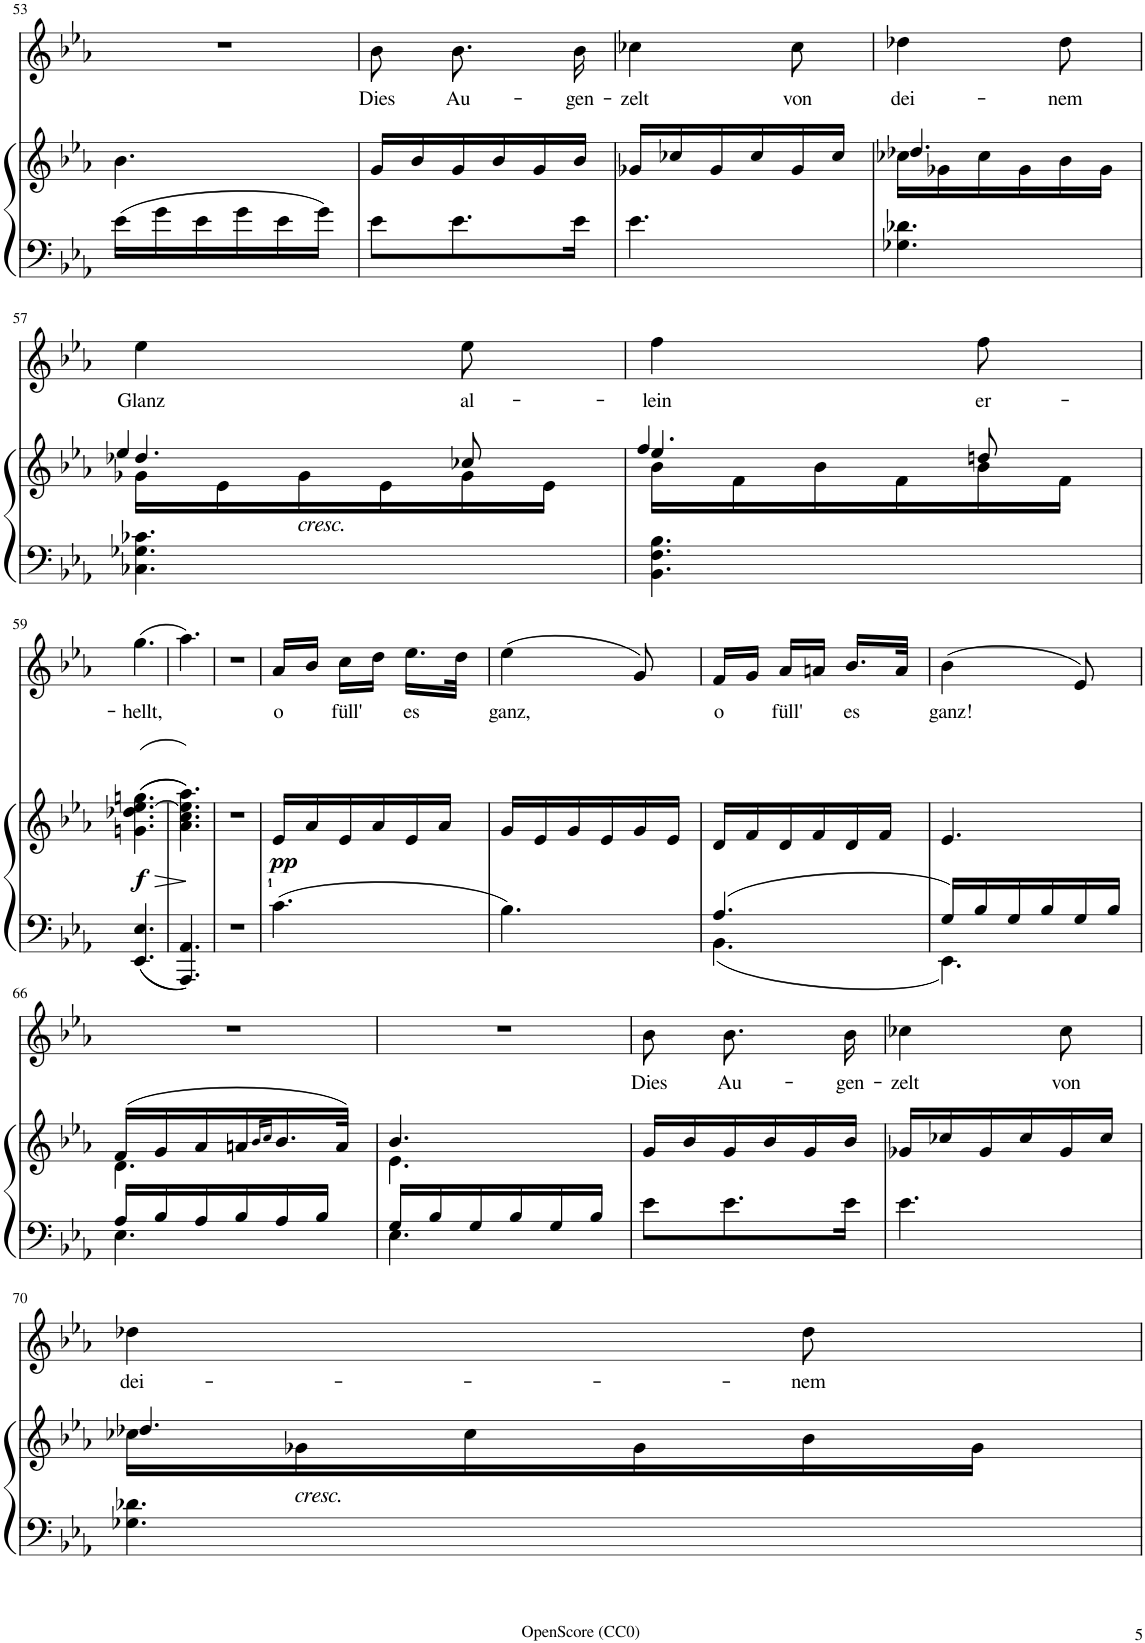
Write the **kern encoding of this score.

**kern	**kern	**dynam	**kern	**text
*part2	*part2	*part2	*part1	*part1
*staff3	*staff2	*staff2/3	*staff1	*staff1
*I"Piano	*	*	*I"Voice	*
*I'Pno	*	*	*	*
!!LO:PB:g=z
*clefF4	*clefG2	*	*clefG2	*
*k[b-e-a-]	*k[b-e-a-]	*	*k[b-e-a-]	*
*M3/8	*M3/8	*	*M3/8	*
=53	=53	=53	=53	=53
16e-\LL	4.b-\	.	4.r	.
16g\	.	.	.	.
16e-\	.	.	.	.
16g\	.	.	.	.
16e-\	.	.	.	.
16g\JJ	.	.	.	.
=54	=54	=54	=54	=54
!	!	!	!	!LO:LY:b
8e-\L	16g/LL	.	8b-\	Dies
.	16b-/	.	.	.
!	!	!	!	!LO:LY:b
8.e-\	16g/	.	8.b-\	Au-
.	16b-/	.	.	.
.	16g/	.	.	.
!	!	!	!	!LO:LY:b
16e-\Jk	16b-/JJ	.	16b-\	-gen-
=55	=55	=55	=55	=55
!	!	!	!	!LO:LY:b
4.e-\	16g-X/LL	.	4cc-X\	-zelt
.	16cc-X/	.	.	.
.	16g-/	.	.	.
.	16cc-/	.	.	.
!	!	!	!	!LO:LY:b
.	16g-/	.	8cc-\	von
.	16cc-/JJ	.	.	.
=56	=56	=56	=56	=56
*	*^	*	*	*
!	!	!	!	!	!LO:LY:b
4.G-X\ 4.d-X\	4.dd-X/	16cc-X\LL	.	4dd-X\	dei-
.	.	16g-X\	.	.	.
.	.	16cc-\	.	.	.
.	.	16g-\	.	.	.
!	!	!	!	!	!LO:LY:b
.	.	16b-\	.	8dd-\	-nem
.	.	16g-\JJ	.	.	.
!!LO:LB:g=z
=57	=57	=57	=57	=57	=57
*	*	*^	*	*	*
!	!	!	!	!	!	!LO:LY:b
4.C-X\ 4.G-X\ 4.c-X\	4.ee-/	16g-X\LL	4dd-X/	.	4ee-\	Glanz
.	.	16e-\	.	.	.	.
!	!	!LO:TX:b:i:t=cresc.	!	!	!	!
.	.	16g-\	.	.	.	.
.	.	16e-\	.	.	.	.
!	!	!	!	!	!	!LO:LY:b
.	.	16g-\	8cc-X/	.	8ee-\	al-
.	.	16e-\JJ	.	.	.	.
=58	=58	=58	=58	=58	=58	=58
!	!	!	!	!	!	!LO:LY:b
4.BB-\ 4.F\ 4.B-\	4.ff/	16b-\LL	4ee-/	.	4ff\	-lein
.	.	16f\	.	.	.	.
.	.	16b-\	.	.	.	.
.	.	16f\	.	.	.	.
!	!	!	!	!	!	!LO:LY:b
.	.	16b-\	8ddn/	.	8ff\	er-
.	.	16f\JJ	.	.	.	.
*	*	*v	*v	*	*	*
!!LO:LB:g=z
=59	=59	=59	=59	=59	=59
!	!	!	!LO:HP:b	!	!LO:LY:b
!	!	!	!LO:DY:n=1:b	!	!
*	*v	*v	*	*	*
4.EE-/ 4.E-/	(((4.gn\ 4.dd-X\ [4.ee-\ 4.ggn\	> f	(4.gg\	-hellt,
=60	=60	=60	=60	=60
4.AAA-/ 4.AA-/	4.a-\ 4.cc\ 4.ee-\] 4.aa-\)))	.	4.aa-\)	.
.	.	]	.	.
=61	=61	=61	=61	=61
4.r	4.r	.	4.r	.
=62	=62	=62	=62	=62
!	!	!LO:DY:b	!	!LO:LY:b
4.c\	16e-/LL	pp	16a-/LL	o
.	16a-/	.	16b-/JJ	.
!	!	!	!	!LO:LY:b
.	16e-/	.	16cc\LL	füll'
.	16a-/	.	16dd\JJ	.
!	!	!	!	!LO:LY:b
.	16e-/	.	16.ee-\LL	es
.	16a-/JJ	.	.	.
.	.	.	32dd\JJk	.
=63	=63	=63	=63	=63
!	!	!	!	!LO:LY:b
4.B-\	16g/LL	.	(4ee-\	ganz,
.	16e-/	.	.	.
.	16g/	.	.	.
.	16e-/	.	.	.
.	16g/	.	8g/)	.
.	16e-/JJ	.	.	.
=64	=64	=64	=64	=64
*^	*	*	*	*
!	!	!	!	!	!LO:LY:b
4.A-/	4.BB-\	16d/LL	.	16f/LL	o
.	.	16f/	.	16g/JJ	.
!	!	!	!	!	!LO:LY:b
.	.	16d/	.	16a-/LL	füll'
.	.	16f/	.	16an/JJ	.
!	!	!	!	!	!LO:LY:b
.	.	16d/	.	16.b-/LL	es
.	.	16f/JJ	.	.	.
.	.	.	.	32a/JJk	.
=65	=65	=65	=65	=65	=65
!	!	!	!	!	!LO:LY:b
16G/LL	4.EE-\	4.e-/	.	(4b-\	ganz!
16B-/	.	.	.	.	.
16G/	.	.	.	.	.
16B-/	.	.	.	.	.
16G/	.	.	.	8e-/)	.
16B-/JJ	.	.	.	.	.
!!LO:LB:g=z
=66	=66	=66	=66	=66	=66
*	*	*^	*	*	*
16A-/LL	4.E-\	(16f/LL	4.d\	.	4.r	.
16B-/	.	16g/	.	.	.	.
16A-/	.	16a-/	.	.	.	.
16B-/	.	16an/	.	.	.	.
.	.	16qb-/LL	.	.	.	.
.	.	16qcc/JJ	.	.	.	.
16A-/	.	16.b-/	.	.	.	.
16B-/JJ	.	.	.	.	.	.
.	.	32a/JJk)	.	.	.	.
=67	=67	=67	=67	=67	=67	=67
16G/LL	4.E-\	4.b-/	4.e-\	.	4.r	.
16B-/	.	.	.	.	.	.
16G/	.	.	.	.	.	.
16B-/	.	.	.	.	.	.
16G/	.	.	.	.	.	.
16B-/JJ	.	.	.	.	.	.
*v	*v	*	*	*	*	*
*	*v	*v	*	*	*
=68	=68	=68	=68	=68
!	!	!	!	!LO:LY:b
8e-\L	16g/LL	.	8b-\	Dies
.	16b-/	.	.	.
!	!	!	!	!LO:LY:b
8.e-\	16g/	.	8.b-\	Au-
.	16b-/	.	.	.
.	16g/	.	.	.
!	!	!	!	!LO:LY:b
16e-\Jk	16b-/JJ	.	16b-\	-gen-
=69	=69	=69	=69	=69
!	!	!	!	!LO:LY:b
4.e-\	16g-X/LL	.	4cc-X\	-zelt
.	16cc-X/	.	.	.
.	16g-/	.	.	.
.	16cc-/	.	.	.
!	!	!	!	!LO:LY:b
.	16g-/	.	8cc-\	von
.	16cc-/JJ	.	.	.
!!LO:LB:g=z
=70	=70	=70	=70	=70
*	*^	*	*	*
!	!	!	!	!	!LO:LY:b
4.G-X\ 4.d-X\	4.dd-X/	16cc-X\LL	.	4dd-X\	dei-
!	!	!LO:TX:b:i:t=cresc.	!	!	!
.	.	16g-X\	.	.	.
.	.	16cc-\	.	.	.
.	.	16g-\	.	.	.
!	!	!	!	!	!LO:LY:b
.	.	16b-\	.	8dd-\	-nem
.	.	16g-\JJ	.	.	.
*	*v	*v	*	*	*
=	=	=	=	=
*-	*-	*-	*-	*-
